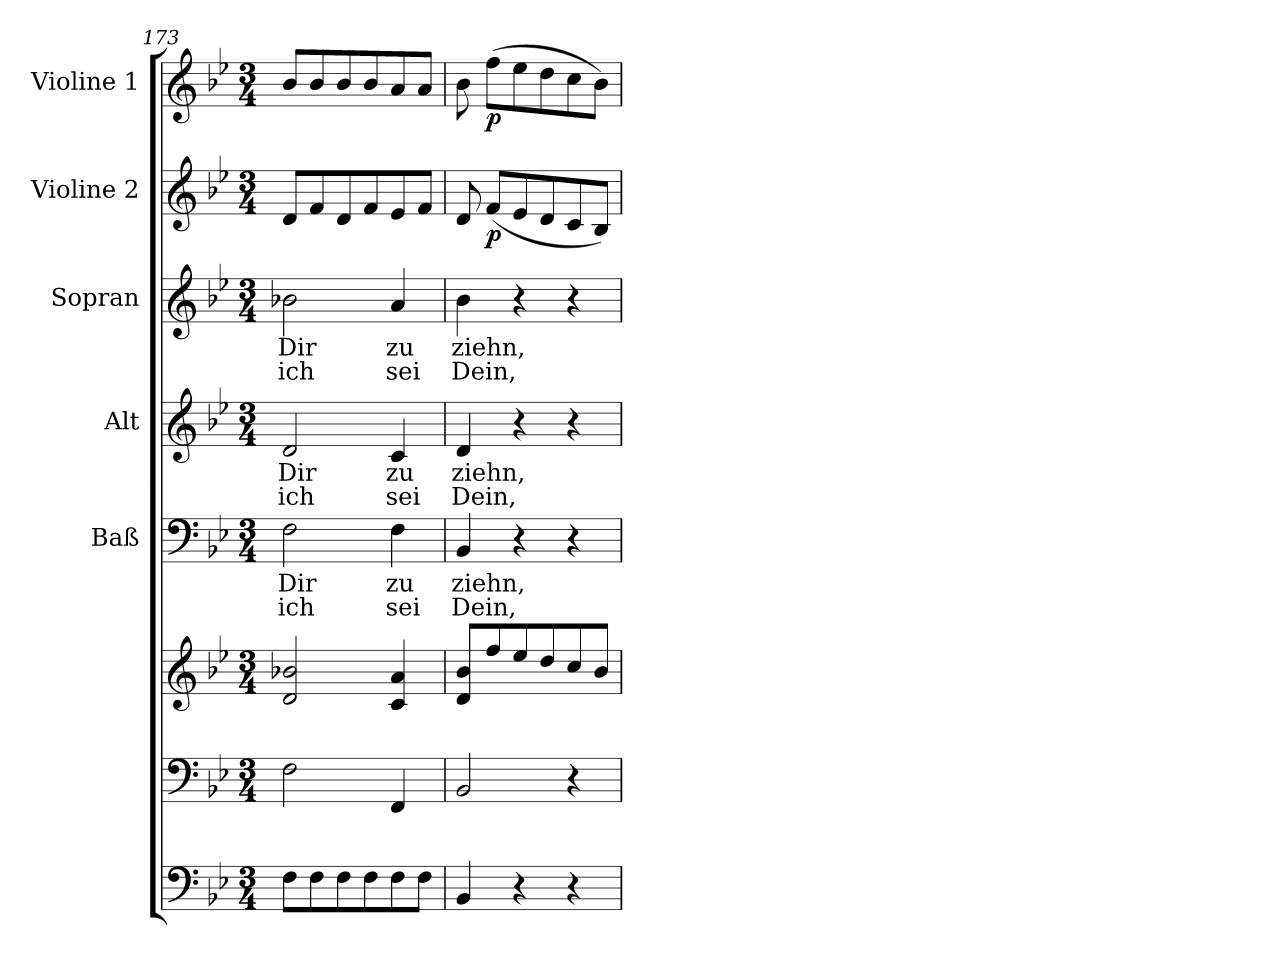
**kern	**kern	**kern	**kern	**text	**text	**kern	**text	**text	**kern	**text	**text	**kern	**dynam	**kern	**dynam
*part7	*part6	*part6	*part5	*part5	*part5	*part4	*part4	*part4	*part3	*part3	*part3	*part2	*part2	*part1	*part1
*staff8	*staff7	*staff6	*staff5	*staff5	*staff5	*staff4	*staff4	*staff4	*staff3	*staff3	*staff3	*staff2	*staff2	*staff1	*staff1
*	*	*	*I"Baß	*	*	*I"Alt	*	*	*I"Sopran	*	*	*I"Violine 2	*	*I"Violine 1	*
*	*	*	*	*	*	*	*	*	*	*	*	*I'Vln	*	*I'Vln	*
*clefF4	*clefF4	*clefG2	*clefF4	*	*	*clefG2	*	*	*clefG2	*	*	*clefG2	*	*clefG2	*
*ITrd7c12	*	*	*	*	*	*	*	*	*	*	*	*	*	*	*
*k[b-e-]	*k[b-e-]	*k[b-e-]	*k[b-e-]	*	*	*k[b-e-]	*	*	*k[b-e-]	*	*	*k[b-e-]	*	*k[b-e-]	*
*B-:	*B-:	*B-:	*B-:	*	*	*B-:	*	*	*B-:	*	*	*B-:	*	*B-:	*
*M3/4	*M3/4	*M3/4	*M3/4	*	*	*M3/4	*	*	*M3/4	*	*	*M3/4	*	*M3/4	*
=173	=173	=173	=173	=173	=173	=173	=173	=173	=173	=173	=173	=173	=173	=173	=173
!	!	!	!	!LO:LY:b	!LO:LY:b	!	!LO:LY:b	!LO:LY:b	!	!LO:LY:b	!LO:LY:b	!	!	!	!
8FF\L	2F\	2d/ 2b-X/	2F\	Dir	ich	2d/	Dir	ich	2b-X\	Dir	ich	8d/L	.	8b-/L	.
8FF\	.	.	.	.	.	.	.	.	.	.	.	8f/	.	8b-/	.
8FF\	.	.	.	.	.	.	.	.	.	.	.	8d/	.	8b-/	.
8FF\	.	.	.	.	.	.	.	.	.	.	.	8f/	.	8b-/	.
!	!	!	!	!LO:LY:b	!LO:LY:b	!	!LO:LY:b	!LO:LY:b	!	!LO:LY:b	!LO:LY:b	!	!	!	!
8FF\	4FF/	4c/ 4a/	4F\	zu	sei	4c/	zu	sei	4a/	zu	sei	8e-/	.	8a/	.
8FF\J	.	.	.	.	.	.	.	.	.	.	.	8f/J	.	8a/J	.
!!LO:PB:g=z
=174	=174	=174	=174	=174	=174	=174	=174	=174	=174	=174	=174	=174	=174	=174	=174
!	!	!	!	!LO:LY:b	!LO:LY:b	!	!LO:LY:b	!LO:LY:b	!	!LO:LY:b	!LO:LY:b	!	!	!	!
4BBB-/	2BB-/	8d/ 8b-/L	4BB-/	ziehn,	Dein,	4d/	ziehn,	Dein,	4b-\	ziehn,	Dein,	8d/	.	8b-\	.
!	!	!	!	!	!	!	!	!	!	!	!	!	!LO:DY:b	!	!LO:DY:b
.	.	8ff/	.	.	.	.	.	.	.	.	.	(<8f/L	p	(>8ff\L	p
4r	.	8ee-/	4r	.	.	4r	.	.	4r	.	.	8e-/	.	8ee-\	.
.	.	8dd/	.	.	.	.	.	.	.	.	.	8d/	.	8dd\	.
4r	4r	8cc/	4r	.	.	4r	.	.	4r	.	.	8c/	.	8cc\	.
.	.	8b-/J	.	.	.	.	.	.	.	.	.	8B-/J)	.	8b-\J)	.
=	=	=	=	=	=	=	=	=	=	=	=	=	=	=	=
*-	*-	*-	*-	*-	*-	*-	*-	*-	*-	*-	*-	*-	*-	*-	*-
